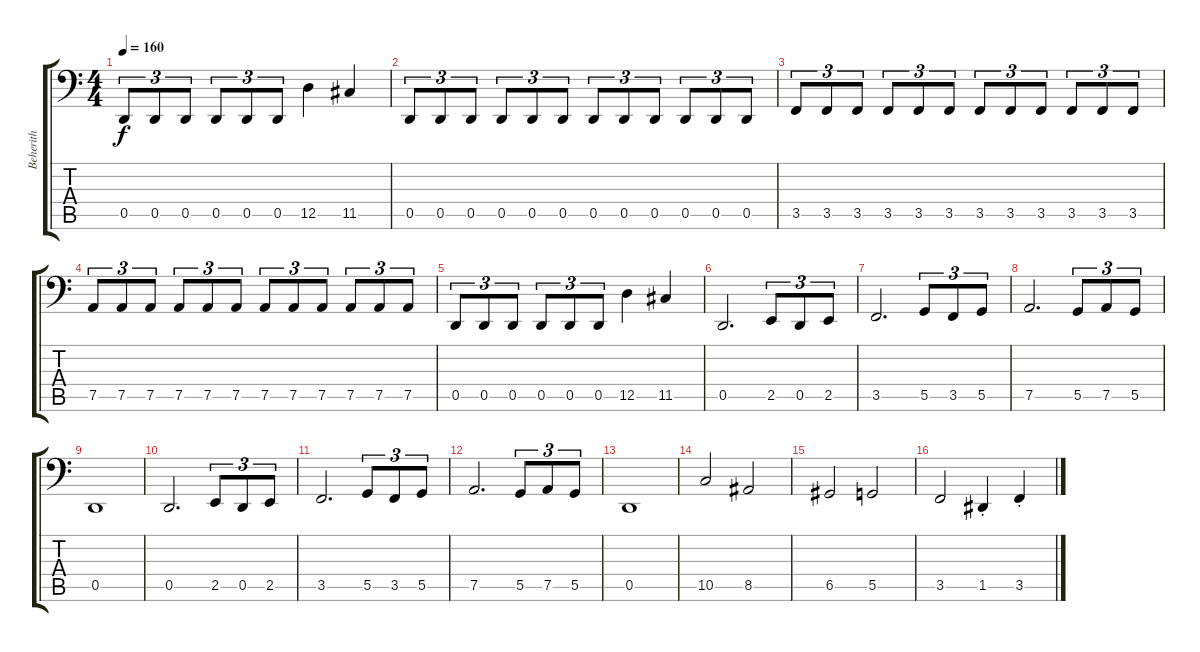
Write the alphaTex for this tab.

\track ("Beherith " "Beherith ") {instrument electricbasspick}
\staff {score tabs}
\tuning (C3 G2 D2 A1 D1 B0) {hide}
\ts (4 4)
\tempo 160
\clef f4
\ks c
0.5.8{tu (3 2) dy f} 0.5.8{tu (3 2)} 0.5.8{tu (3 2)} 0.5.8{tu (3 2)} 0.5.8{tu (3 2)} 0.5.8{tu (3 2)} 12.5.4 11.5.4 |
0.5.8{tu (3 2)} 0.5.8{tu (3 2)} 0.5.8{tu (3 2)} 0.5.8{tu (3 2)} 0.5.8{tu (3 2)} 0.5.8{tu (3 2)} 0.5.8{tu (3 2)} 0.5.8{tu (3 2)} 0.5.8{tu (3 2)} 0.5.8{tu (3 2)} 0.5.8{tu (3 2)} 0.5.8{tu (3 2)} |
3.5.8{tu (3 2)} 3.5.8{tu (3 2)} 3.5.8{tu (3 2)} 3.5.8{tu (3 2)} 3.5.8{tu (3 2)} 3.5.8{tu (3 2)} 3.5.8{tu (3 2)} 3.5.8{tu (3 2)} 3.5.8{tu (3 2)} 3.5.8{tu (3 2)} 3.5.8{tu (3 2)} 3.5.8{tu (3 2)} |
7.5.8{tu (3 2)} 7.5.8{tu (3 2)} 7.5.8{tu (3 2)} 7.5.8{tu (3 2)} 7.5.8{tu (3 2)} 7.5.8{tu (3 2)} 7.5.8{tu (3 2)} 7.5.8{tu (3 2)} 7.5.8{tu (3 2)} 7.5.8{tu (3 2)} 7.5.8{tu (3 2)} 7.5.8{tu (3 2)} |
0.5.8{tu (3 2)} 0.5.8{tu (3 2)} 0.5.8{tu (3 2)} 0.5.8{tu (3 2)} 0.5.8{tu (3 2)} 0.5.8{tu (3 2)} 12.5.4 11.5.4 |
0.5.2{d} 2.5.8{tu (3 2)} 0.5.8{tu (3 2)} 2.5.8{tu (3 2)} |
3.5.2{d} 5.5.8{tu (3 2)} 3.5.8{tu (3 2)} 5.5.8{tu (3 2)} |
7.5.2{d} 5.5.8{tu (3 2)} 7.5.8{tu (3 2)} 5.5.8{tu (3 2)} |
0.5.1 |
0.5.2{d} 2.5.8{tu (3 2)} 0.5.8{tu (3 2)} 2.5.8{tu (3 2)} |
3.5.2{d} 5.5.8{tu (3 2)} 3.5.8{tu (3 2)} 5.5.8{tu (3 2)} |
7.5.2{d} 5.5.8{tu (3 2)} 7.5.8{tu (3 2)} 5.5.8{tu (3 2)} |
0.5.1 |
10.5.2 8.5.2 |
6.5.2 5.5.2 |
3.5.2 1.5{st}.4 3.5{st}.4
